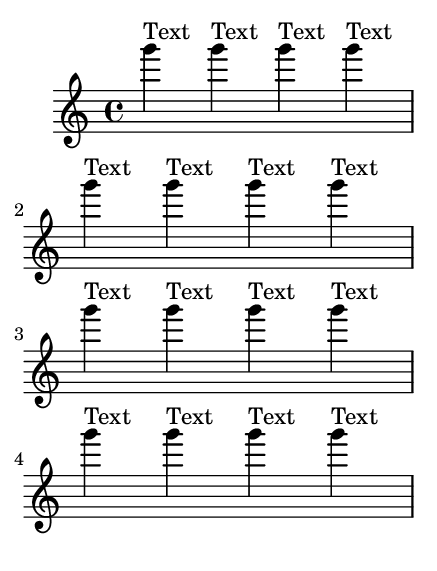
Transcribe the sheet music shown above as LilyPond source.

%% Generated by lilypond-book
%% Options: [exampleindent=10.16\mm,indent=0\mm,line-width=160\mm]
\include "lilypond-book-preamble.ly"


% ****************************************************************
% Start cut-&-pastable-section
% ****************************************************************



\paper {
  indent = 0\mm
  line-width = 160\mm
  % offset the left padding, also add 1mm as lilypond creates cropped
  % images with a little space on the right
  line-width = #(- line-width (* mm  3.000000) (* mm 1))
}

\layout {
  
}





% ****************************************************************
% ly snippet:
% ****************************************************************
\sourcefilename "/home/gub/NewGub/gub/target/linux-x86/src/lilypond-git.sv.gnu.org--lilypond.git-release-unstable/input/regression/page-breaking-outside-staff-estimation2.ly"
\sourcefileline 0
\version "2.16.0"

\header {
  texidoc = "The height-estimation routine doesn't get confused
by multiple outside-staff grobs in the same measure."
}

#(set-default-paper-size "a7")

\book {
  \repeat unfold 4 { \repeat unfold 4 {g'''4^"Text"} \break}
}



% ****************************************************************
% end ly snippet
% ****************************************************************
